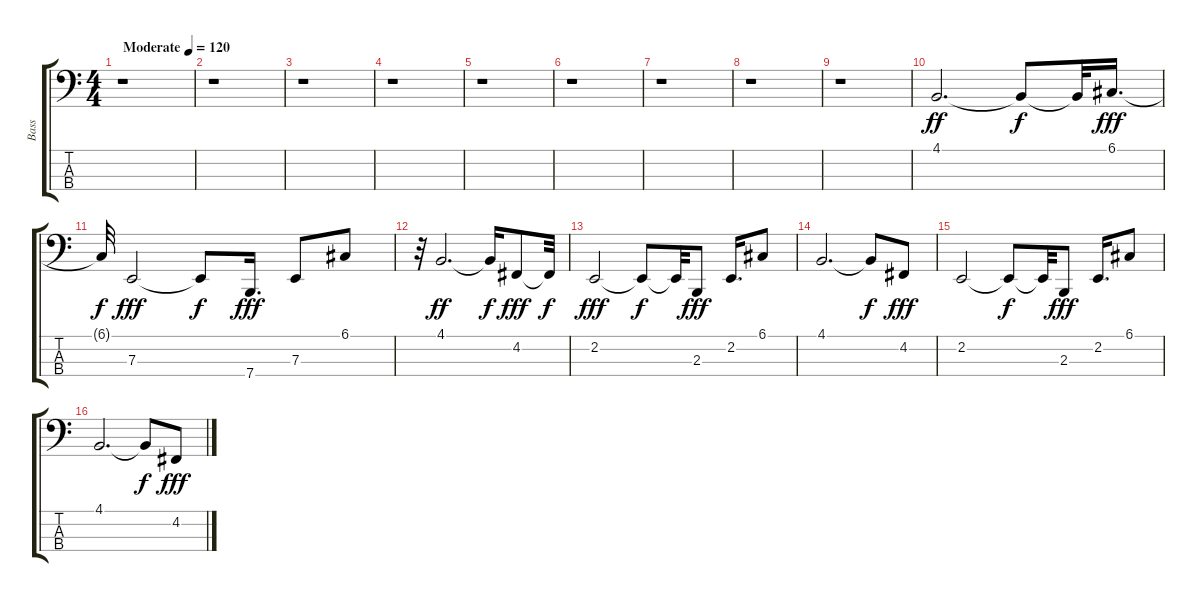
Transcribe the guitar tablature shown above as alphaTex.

\track ("Bass" "Bass") {instrument tangoaccordion}
\staff {score tabs}
\tuning (G2 D2 A1 E1) {hide}
\ts (4 4)
\tempo (120 "Moderate")
\clef f4
\ks c
r.1{dy ff instrument tangoaccordion} |
r.1 |
r.1 |
r.1 |
r.1 |
r.1 |
r.1 |
r.1 |
r.1 |
4.1.2{d instrument tangoaccordion} 4.1{t}.8{dy f} 4.1{t}.32 6.1.16{d dy fff} |
6.1{t}.32{dy f} 7.3.2{dy fff} 7.3{t}.8{dy f} 7.4.16{d dy fff} 7.3.8 6.1.8 |
r.32 4.1.2{d dy ff} 4.1{t}.16{dy f} 4.2.8{dy fff} 4.2{t}.32{dy f} |
2.2.2{dy fff} 2.2{t}.8{dy f} 2.2{t}.32 2.3.8{dy fff} 2.2.16{d} 6.1.8 |
4.1.2{d} 4.1{t}.8{dy f} 4.2.8{dy fff} |
2.2.2 2.2{t}.8{dy f} 2.2{t}.32 2.3.8{dy fff} 2.2.16{d} 6.1.8 |
4.1.2{d} 4.1{t}.8{dy f} 4.2.8{dy fff}
